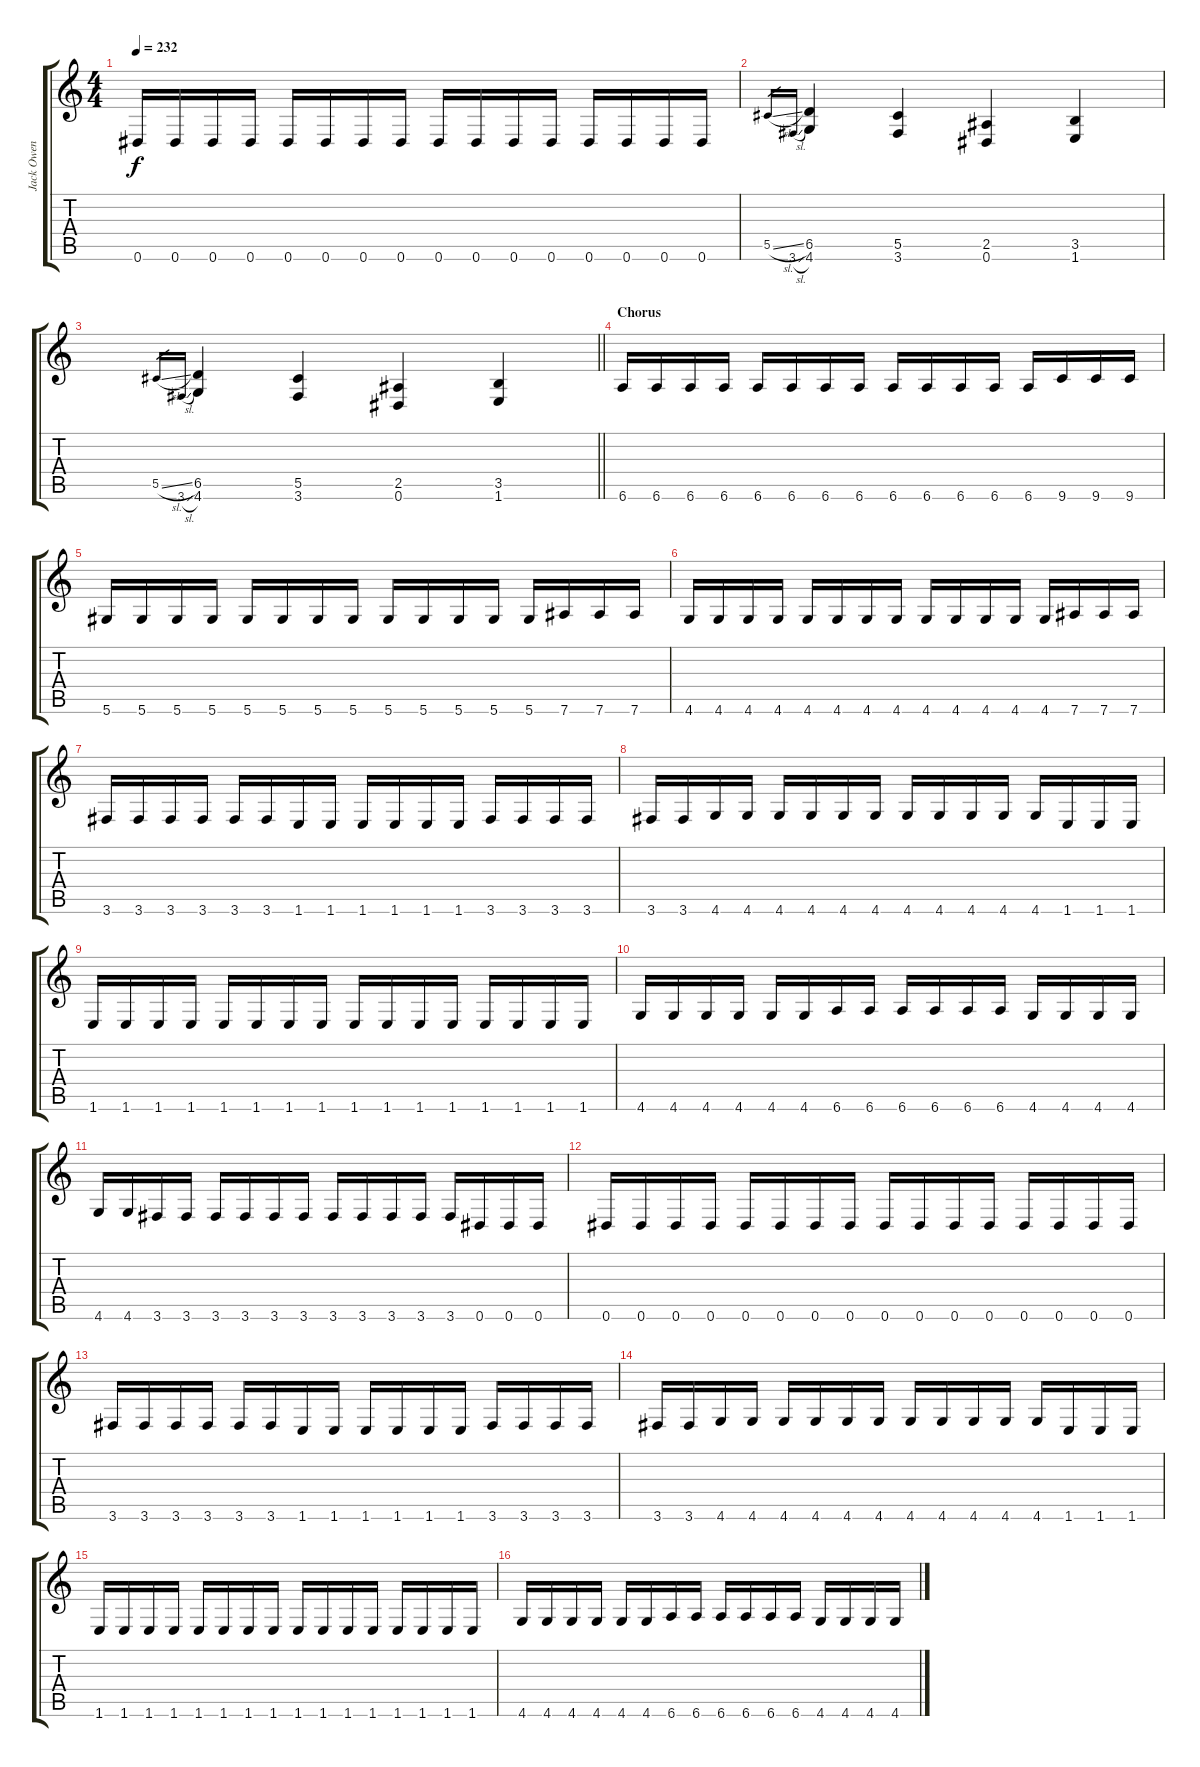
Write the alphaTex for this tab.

\track ("Jack Owen" "Jack Owen") {instrument distortionguitar}
\staff {score tabs}
\tuning (Eb4 Bb3 Gb3 Db3 Ab2 Eb2) {hide}
\ts (4 4)
\tempo 232
\clef g2
\ks c
0.6.16{dy f} 0.6.16 0.6.16 0.6.16 0.6.16 0.6.16 0.6.16 0.6.16 0.6.16 0.6.16 0.6.16 0.6.16 0.6.16 0.6.16 0.6.16 0.6.16 |
5.5{sl}.16{gr} 3.6{sl}.16{gr} (6.5 4.6).4 (5.5 3.6).4 (2.5 0.6).4 (3.5 1.6).4 |
\barLineRight lightlight
5.5{sl}.16{gr} 3.6{sl}.16{gr} (6.5 4.6).4 (5.5 3.6).4 (2.5 0.6).4 (3.5 1.6).4 |
\section ("" "Chorus")
6.6.16 6.6.16 6.6.16 6.6.16 6.6.16 6.6.16 6.6.16 6.6.16 6.6.16 6.6.16 6.6.16 6.6.16 6.6.16 9.6.16 9.6.16 9.6.16 |
5.6.16 5.6.16 5.6.16 5.6.16 5.6.16 5.6.16 5.6.16 5.6.16 5.6.16 5.6.16 5.6.16 5.6.16 5.6.16 7.6.16 7.6.16 7.6.16 |
4.6.16 4.6.16 4.6.16 4.6.16 4.6.16 4.6.16 4.6.16 4.6.16 4.6.16 4.6.16 4.6.16 4.6.16 4.6.16 7.6.16 7.6.16 7.6.16 |
3.6.16 3.6.16 3.6.16 3.6.16 3.6.16 3.6.16 1.6.16 1.6.16 1.6.16 1.6.16 1.6.16 1.6.16 3.6.16 3.6.16 3.6.16 3.6.16 |
3.6.16 3.6.16 4.6.16 4.6.16 4.6.16 4.6.16 4.6.16 4.6.16 4.6.16 4.6.16 4.6.16 4.6.16 4.6.16 1.6.16 1.6.16 1.6.16 |
1.6.16 1.6.16 1.6.16 1.6.16 1.6.16 1.6.16 1.6.16 1.6.16 1.6.16 1.6.16 1.6.16 1.6.16 1.6.16 1.6.16 1.6.16 1.6.16 |
4.6.16 4.6.16 4.6.16 4.6.16 4.6.16 4.6.16 6.6.16 6.6.16 6.6.16 6.6.16 6.6.16 6.6.16 4.6.16 4.6.16 4.6.16 4.6.16 |
4.6.16 4.6.16 3.6.16 3.6.16 3.6.16 3.6.16 3.6.16 3.6.16 3.6.16 3.6.16 3.6.16 3.6.16 3.6.16 0.6.16 0.6.16 0.6.16 |
0.6.16 0.6.16 0.6.16 0.6.16 0.6.16 0.6.16 0.6.16 0.6.16 0.6.16 0.6.16 0.6.16 0.6.16 0.6.16 0.6.16 0.6.16 0.6.16 |
3.6.16 3.6.16 3.6.16 3.6.16 3.6.16 3.6.16 1.6.16 1.6.16 1.6.16 1.6.16 1.6.16 1.6.16 3.6.16 3.6.16 3.6.16 3.6.16 |
3.6.16 3.6.16 4.6.16 4.6.16 4.6.16 4.6.16 4.6.16 4.6.16 4.6.16 4.6.16 4.6.16 4.6.16 4.6.16 1.6.16 1.6.16 1.6.16 |
1.6.16 1.6.16 1.6.16 1.6.16 1.6.16 1.6.16 1.6.16 1.6.16 1.6.16 1.6.16 1.6.16 1.6.16 1.6.16 1.6.16 1.6.16 1.6.16 |
4.6.16 4.6.16 4.6.16 4.6.16 4.6.16 4.6.16 6.6.16 6.6.16 6.6.16 6.6.16 6.6.16 6.6.16 4.6.16 4.6.16 4.6.16 4.6.16
